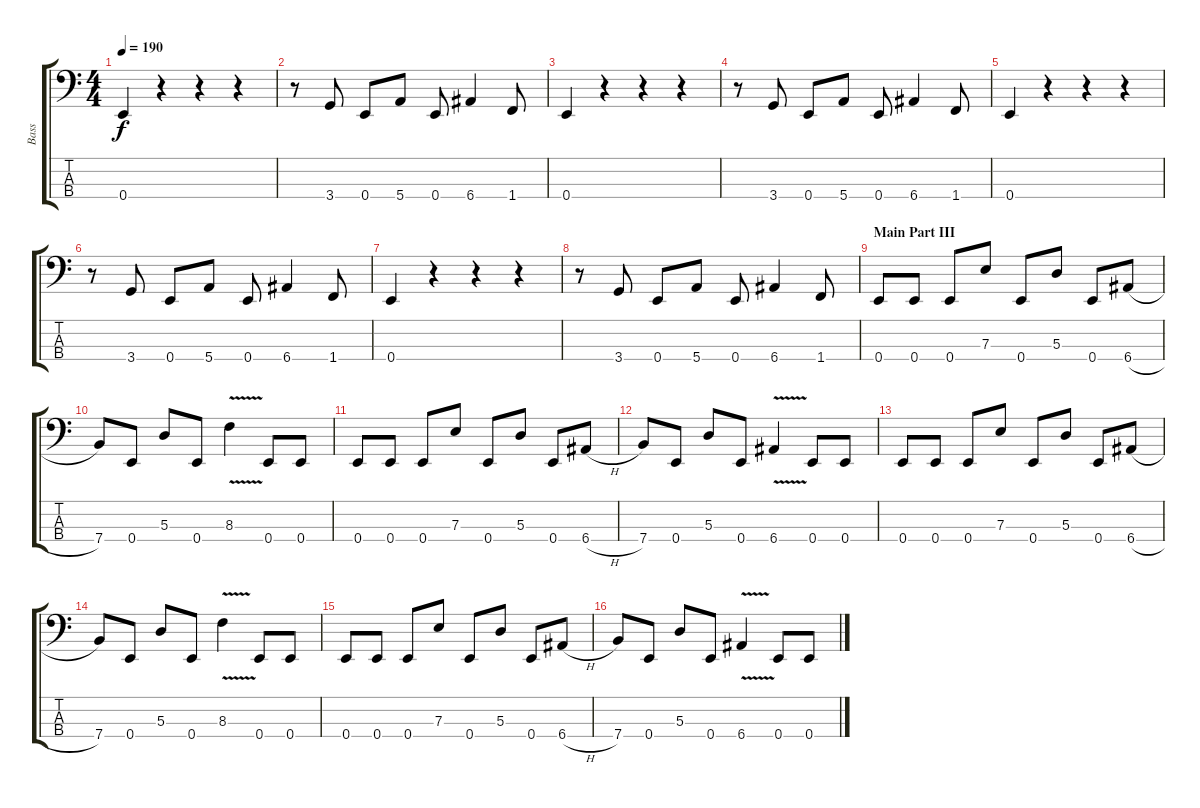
\track ("Bass" "Bass") {instrument electricbasspick}
\staff {score tabs}
\tuning (G2 D2 A1 E1) {hide}
\ts (4 4)
\tempo 190
\clef f4
\ks c
0.4.4{dy f} r.4 r.4 r.4 |
r.8 3.4.8 0.4.8 5.4.8 0.4.8 6.4.4 1.4.8 |
0.4.4 r.4 r.4 r.4 |
r.8 3.4.8 0.4.8 5.4.8 0.4.8 6.4.4 1.4.8 |
0.4.4 r.4 r.4 r.4 |
r.8 3.4.8 0.4.8 5.4.8 0.4.8 6.4.4 1.4.8 |
0.4.4 r.4 r.4 r.4 |
r.8 3.4.8 0.4.8 5.4.8 0.4.8 6.4.4 1.4.8 |
\section ("" "Main Part III")
0.4.8 0.4.8 0.4.8 7.3.8 0.4.8 5.3.8 0.4.8 6.4{h}.8 |
7.4.8 0.4.8 5.3.8 0.4.8 8.3{v}.4 0.4.8 0.4.8 |
0.4.8 0.4.8 0.4.8 7.3.8 0.4.8 5.3.8 0.4.8 6.4{h}.8 |
7.4.8 0.4.8 5.3.8 0.4.8 6.4{v}.4 0.4.8 0.4.8 |
0.4.8 0.4.8 0.4.8 7.3.8 0.4.8 5.3.8 0.4.8 6.4{h}.8 |
7.4.8 0.4.8 5.3.8 0.4.8 8.3{v}.4 0.4.8 0.4.8 |
0.4.8 0.4.8 0.4.8 7.3.8 0.4.8 5.3.8 0.4.8 6.4{h}.8 |
7.4.8 0.4.8 5.3.8 0.4.8 6.4{v}.4 0.4.8 0.4.8
